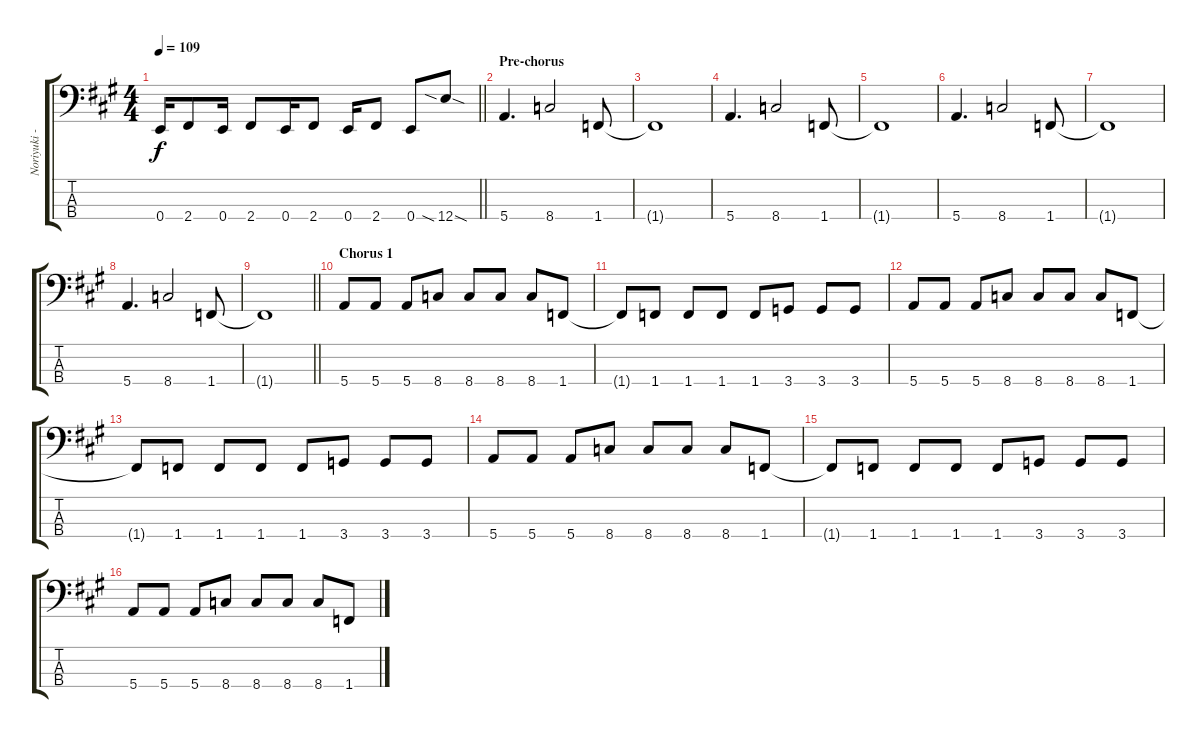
\track ("Noriyuki - Bass" "Noriyuki -") {instrument electricbasspick}
\staff {score tabs}
\tuning (G2 D2 A1 E1) {hide}
\ts (4 4)
\tempo 109
\clef f4
\barLineRight lightlight
\ks f#minor
0.4.16{dy f} 2.4.8 0.4.16 2.4.8 0.4.16 2.4.8 0.4.16 2.4.8 0.4.8 12.4{sia sod}.8 |
\section ("" "Pre-chorus")
5.4.4{d} 8.4.2 1.4.8 |
1.4{t}.1 |
5.4.4{d} 8.4.2 1.4.8 |
1.4{t}.1 |
5.4.4{d} 8.4.2 1.4.8 |
1.4{t}.1 |
5.4.4{d} 8.4.2 1.4.8 |
\barLineRight lightlight
1.4{t}.1 |
\section ("" "Chorus 1")
5.4.8 5.4.8 5.4.8 8.4.8 8.4.8 8.4.8 8.4.8 1.4.8 |
1.4{t}.8 1.4.8 1.4.8 1.4.8 1.4.8 3.4.8 3.4.8 3.4.8 |
5.4.8 5.4.8 5.4.8 8.4.8 8.4.8 8.4.8 8.4.8 1.4.8 |
1.4{t}.8 1.4.8 1.4.8 1.4.8 1.4.8 3.4.8 3.4.8 3.4.8 |
5.4.8 5.4.8 5.4.8 8.4.8 8.4.8 8.4.8 8.4.8 1.4.8 |
1.4{t}.8 1.4.8 1.4.8 1.4.8 1.4.8 3.4.8 3.4.8 3.4.8 |
5.4.8 5.4.8 5.4.8 8.4.8 8.4.8 8.4.8 8.4.8 1.4.8
